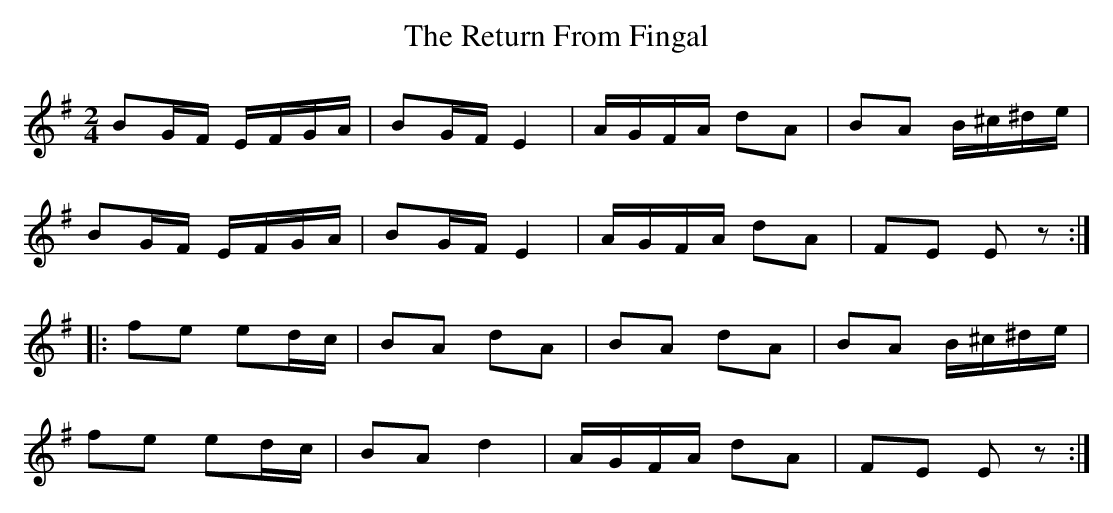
X:1
T: The Return From Fingal
M:2/4
L:1/16
K:Em
   B2GF EFGA | B2GF E4   | AGFA d2A2 | B2A2 B^c^de  |
   B2GF EFGA | B2GF E4   | AGFA d2A2 | F2E2 E2 z2  :|
|: f2e2 e2dc | B2A2 d2A2 | B2A2 d2A2 | B2A2 B^c^de  |
   f2e2 e2dc | B2A2 d4   | AGFA d2A2 | F2E2 E2 z2  :|
